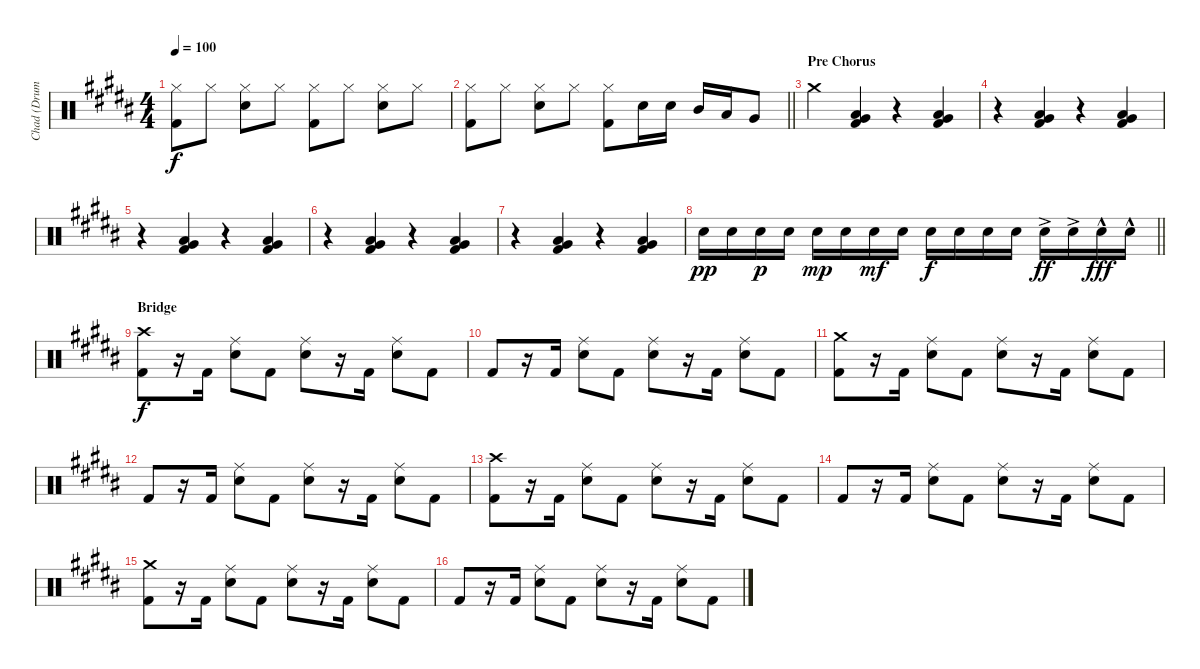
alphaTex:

\track ("Chad (Drums)" "Chad (Drum") {instrument percussion bank 177}
\staff {score}
\articulation defaults
\ts (4 4)
\tempo 100
\clef neutral
\ks b
("Hi-Hat (closed)" "Kick (hit) 2").8{dy f} "Hi-Hat (closed)".8 ("Hi-Hat (closed)" "Electric Snare (hit)").8 "Hi-Hat (closed)".8 ("Hi-Hat (closed)" "Kick (hit) 2").8 "Hi-Hat (closed)".8 ("Hi-Hat (closed)" "Electric Snare (hit)").8 "Hi-Hat (closed)".8 |
\barLineRight lightlight
("Hi-Hat (closed)" "Kick (hit) 2").8 "Hi-Hat (closed)".8 ("Hi-Hat (closed)" "Electric Snare (hit)").8 "Hi-Hat (closed)".8 ("Hi-Hat (closed)" "Kick (hit) 2").8 "Electric Snare (hit)".16 "Electric Snare (hit)".16 "Mid Tom (hit)".16 "Low Tom (hit)".16 "Very Low Tom (hit)".8 |
\section ("" "Pre Chorus")
"Crash medium (hit)".4 ("Kick (hit) 2" "Low Tom (hit)" "Very Low Tom (hit)").4 r.4 ("Kick (hit) 2" "Low Tom (hit)" "Very Low Tom (hit)").4 |
r.4 ("Kick (hit) 2" "Low Tom (hit)" "Very Low Tom (hit)").4 r.4 ("Kick (hit) 2" "Low Tom (hit)" "Very Low Tom (hit)").4 |
r.4 ("Kick (hit) 2" "Low Tom (hit)" "Very Low Tom (hit)").4 r.4 ("Kick (hit) 2" "Low Tom (hit)" "Very Low Tom (hit)").4 |
r.4 ("Kick (hit) 2" "Low Tom (hit)" "Very Low Tom (hit)").4 r.4 ("Kick (hit) 2" "Low Tom (hit)" "Very Low Tom (hit)").4 |
r.4 ("Kick (hit) 2" "Low Tom (hit)" "Very Low Tom (hit)").4 r.4 ("Kick (hit) 2" "Low Tom (hit)" "Very Low Tom (hit)").4 |
\barLineRight lightlight "Electric Snare (hit)".16{dy pp} "Electric Snare (hit)".16 "Electric Snare (hit)".16{dy p} "Electric Snare (hit)".16 "Electric Snare (hit)".16{dy mp} "Electric Snare (hit)".16 "Electric Snare (hit)".16{dy mf} "Electric Snare (hit)".16 "Electric Snare (hit)".16{dy f} "Electric Snare (hit)".16 "Electric Snare (hit)".16 "Electric Snare (hit)".16 "Electric Snare (hit)"{ac}.16{dy ff} "Electric Snare (hit)"{ac}.16 "Electric Snare (hit)"{hac}.16{dy fff} "Electric Snare (hit)"{hac}.16
|
\section ("" "Bridge")
("Crash high (hit)" "Kick (hit) 2").8{dy f} r.16 "Kick (hit) 2".16 ("Ride (middle)" "Electric Snare (hit)").8 "Kick (hit) 2".8 ("Ride (middle)" "Electric Snare (hit)").8 r.16 "Kick (hit) 2".16 ("Ride (middle)" "Electric Snare (hit)").8 "Kick (hit) 2".8 |
"Kick (hit) 2".8 r.16 "Kick (hit) 2".16 ("Ride (middle)" "Electric Snare (hit)").8 "Kick (hit) 2".8 ("Ride (middle)" "Electric Snare (hit)").8 r.16 "Kick (hit) 2".16 ("Ride (middle)" "Electric Snare (hit)").8 "Kick (hit) 2".8 |
("Crash medium (hit)" "Kick (hit) 2").8 r.16 "Kick (hit) 2".16 ("Ride (middle)" "Electric Snare (hit)").8 "Kick (hit) 2".8 ("Ride (middle)" "Electric Snare (hit)").8 r.16 "Kick (hit) 2".16 ("Ride (middle)" "Electric Snare (hit)").8 "Kick (hit) 2".8 |
"Kick (hit) 2".8 r.16 "Kick (hit) 2".16 ("Ride (middle)" "Electric Snare (hit)").8 "Kick (hit) 2".8 ("Ride (middle)" "Electric Snare (hit)").8 r.16 "Kick (hit) 2".16 ("Ride (middle)" "Electric Snare (hit)").8 "Kick (hit) 2".8 |
("Crash high (hit)" "Kick (hit) 2").8 r.16 "Kick (hit) 2".16 ("Ride (middle)" "Electric Snare (hit)").8 "Kick (hit) 2".8 ("Ride (middle)" "Electric Snare (hit)").8 r.16 "Kick (hit) 2".16 ("Ride (middle)" "Electric Snare (hit)").8 "Kick (hit) 2".8 |
"Kick (hit) 2".8 r.16 "Kick (hit) 2".16 ("Ride (middle)" "Electric Snare (hit)").8 "Kick (hit) 2".8 ("Ride (middle)" "Electric Snare (hit)").8 r.16 "Kick (hit) 2".16 ("Ride (middle)" "Electric Snare (hit)").8 "Kick (hit) 2".8 |
("Crash medium (hit)" "Kick (hit) 2").8 r.16 "Kick (hit) 2".16 ("Ride (middle)" "Electric Snare (hit)").8 "Kick (hit) 2".8 ("Ride (middle)" "Electric Snare (hit)").8 r.16 "Kick (hit) 2".16 ("Ride (middle)" "Electric Snare (hit)").8 "Kick (hit) 2".8 |
"Kick (hit) 2".8 r.16 "Kick (hit) 2".16 ("Ride (middle)" "Electric Snare (hit)").8 "Kick (hit) 2".8 ("Ride (middle)" "Electric Snare (hit)").8 r.16 "Kick (hit) 2".16 ("Ride (middle)" "Electric Snare (hit)").8 "Kick (hit) 2".8
